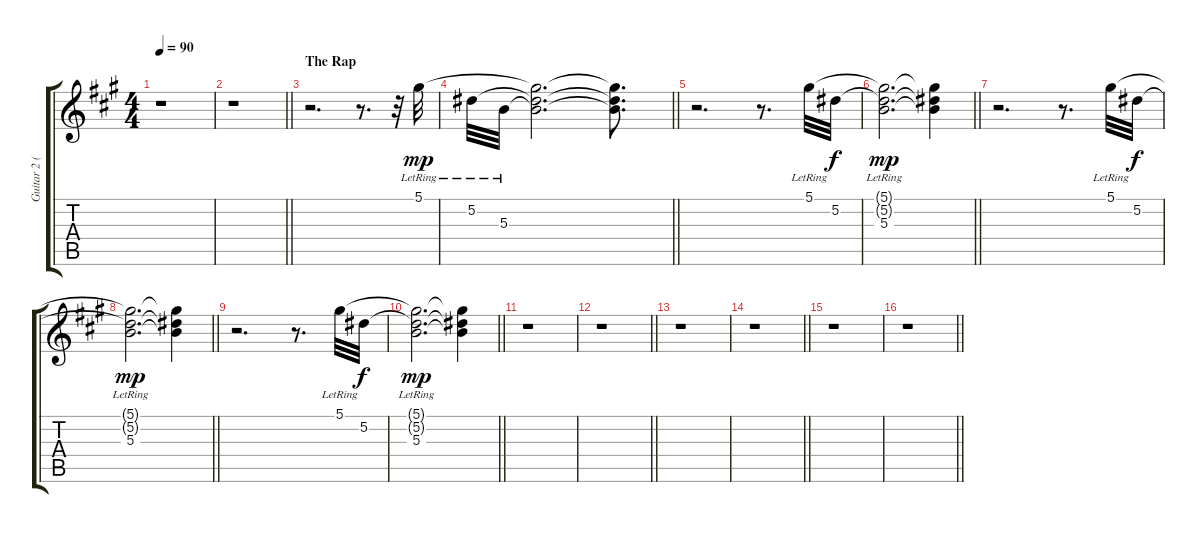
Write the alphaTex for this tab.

\track ("Guitar 2 (Rap)" "Guitar 2 (") {instrument distortionguitar}
\staff {score tabs}
\tuning (Eb4 Bb3 Gb3 Db3 Ab2 Db2) {hide}
\ts (4 4)
\tempo 90
\clef g2
\ks a
r.1{dy mp} |
\barLineRight lightlight
r.1 |
\section ("" "The Rap")
r.2{d instrument electricguitarjazz} r.8{d} r.32 5.1{lr}.32 |
\barLineRight lightlight
5.2{lr}.32 5.3{lr}.32 (5.1{t} 5.2{t} 5.3{t}).2{d} (5.1{t} 5.2{t} 5.3{t}).8{d} |
r.2{d} r.8{d} 5.1{lr}.32 5.2.32{dy f} |
\barLineRight lightlight
(5.1{t} 5.2{t} 5.3{lr}).2{d dy mp} (5.1{t} 5.2{t} 5.3{t}).4 |
r.2{d} r.8{d} 5.1{lr}.32 5.2.32{dy f} |
\barLineRight lightlight
(5.1{t} 5.2{t} 5.3{lr}).2{d dy mp} (5.1{t} 5.2{t} 5.3{t}).4 |
r.2{d} r.8{d} 5.1{lr}.32 5.2.32{dy f} |
\barLineRight lightlight
(5.1{t} 5.2{t} 5.3{lr}).2{d dy mp} (5.1{t} 5.2{t} 5.3{t}).4 |
r.1 |
\barLineRight lightlight
r.1 |
r.1 |
\barLineRight lightlight
r.1 |
r.1 |
\barLineRight lightlight
r.1
